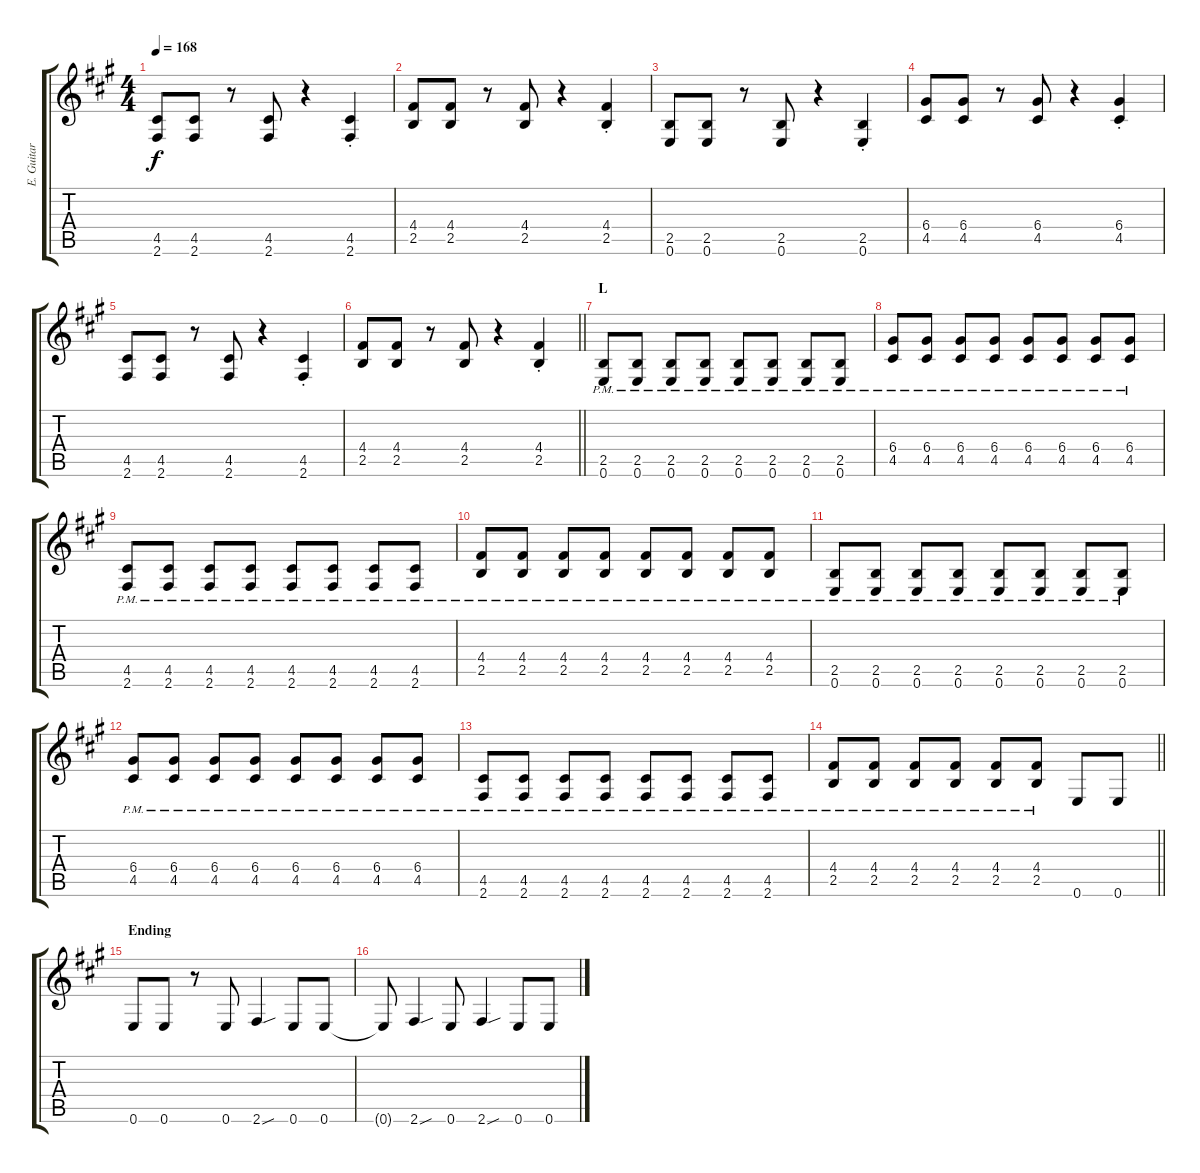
\track ("E. Guitar I" "E. Guitar ") {instrument overdrivenguitar}
\staff {score tabs}
\tuning (E4 B3 G3 D3 A2 E2) {hide}
\ts (4 4)
\tempo 168
\clef g2
\ks a
(4.5 2.6).8{dy f} (4.5 2.6).8 r.8 (4.5 2.6).8 r.4 (4.5{st} 2.6{st}).4 |
(4.4 2.5).8 (4.4 2.5).8 r.8 (4.4 2.5).8 r.4 (4.4{st} 2.5{st}).4 |
(2.5 0.6).8 (2.5 0.6).8 r.8 (2.5 0.6).8 r.4 (2.5{st} 0.6{st}).4 |
(6.4 4.5).8 (6.4 4.5).8 r.8 (6.4 4.5).8 r.4 (6.4{st} 4.5{st}).4 |
(4.5 2.6).8 (4.5 2.6).8 r.8 (4.5 2.6).8 r.4 (4.5{st} 2.6{st}).4 |
\barLineRight lightlight
(4.4 2.5).8 (4.4 2.5).8 r.8 (4.4 2.5).8 r.4 (4.4{st} 2.5{st}).4 |
\section ("" "L")
(2.5{pm} 0.6{pm}).8 (2.5{pm} 0.6{pm}).8 (2.5{pm} 0.6{pm}).8 (2.5{pm} 0.6{pm}).8 (2.5{pm} 0.6{pm}).8 (2.5{pm} 0.6{pm}).8 (2.5{pm} 0.6{pm}).8 (2.5{pm} 0.6{pm}).8 |
(6.4{pm} 4.5{pm}).8 (6.4{pm} 4.5{pm}).8 (6.4{pm} 4.5{pm}).8 (6.4{pm} 4.5{pm}).8 (6.4{pm} 4.5{pm}).8 (6.4{pm} 4.5{pm}).8 (6.4{pm} 4.5{pm}).8 (6.4{pm} 4.5{pm}).8 |
(4.5{pm} 2.6{pm}).8 (4.5{pm} 2.6{pm}).8 (4.5{pm} 2.6{pm}).8 (4.5{pm} 2.6{pm}).8 (4.5{pm} 2.6{pm}).8 (4.5{pm} 2.6{pm}).8 (4.5{pm} 2.6{pm}).8 (4.5{pm} 2.6{pm}).8 |
(4.4{pm} 2.5{pm}).8 (4.4{pm} 2.5{pm}).8 (4.4{pm} 2.5{pm}).8 (4.4{pm} 2.5{pm}).8 (4.4{pm} 2.5{pm}).8 (4.4{pm} 2.5{pm}).8 (4.4{pm} 2.5{pm}).8 (4.4{pm} 2.5{pm}).8 |
(2.5{pm} 0.6{pm}).8 (2.5{pm} 0.6{pm}).8 (2.5{pm} 0.6{pm}).8 (2.5{pm} 0.6{pm}).8 (2.5{pm} 0.6{pm}).8 (2.5{pm} 0.6{pm}).8 (2.5{pm} 0.6{pm}).8 (2.5{pm} 0.6{pm}).8 |
(6.4{pm} 4.5{pm}).8 (6.4{pm} 4.5{pm}).8 (6.4{pm} 4.5{pm}).8 (6.4{pm} 4.5{pm}).8 (6.4{pm} 4.5{pm}).8 (6.4{pm} 4.5{pm}).8 (6.4{pm} 4.5{pm}).8 (6.4{pm} 4.5{pm}).8 |
(4.5{pm} 2.6{pm}).8 (4.5{pm} 2.6{pm}).8 (4.5{pm} 2.6{pm}).8 (4.5{pm} 2.6{pm}).8 (4.5{pm} 2.6{pm}).8 (4.5{pm} 2.6{pm}).8 (4.5{pm} 2.6{pm}).8 (4.5{pm} 2.6{pm}).8 |
\barLineRight lightlight
(4.4{pm} 2.5{pm}).8 (4.4{pm} 2.5{pm}).8 (4.4{pm} 2.5{pm}).8 (4.4{pm} 2.5{pm}).8 (4.4{pm} 2.5{pm}).8 (4.4{pm} 2.5{pm}).8 0.6.8 0.6.8 |
\section ("" "Ending")
0.6.8 0.6.8 r.8 0.6.8 2.6{sou}.4 0.6.8 0.6.8 |
0.6{t}.8 2.6{sou}.4 0.6.8 2.6{sou}.4 0.6.8 0.6.8
